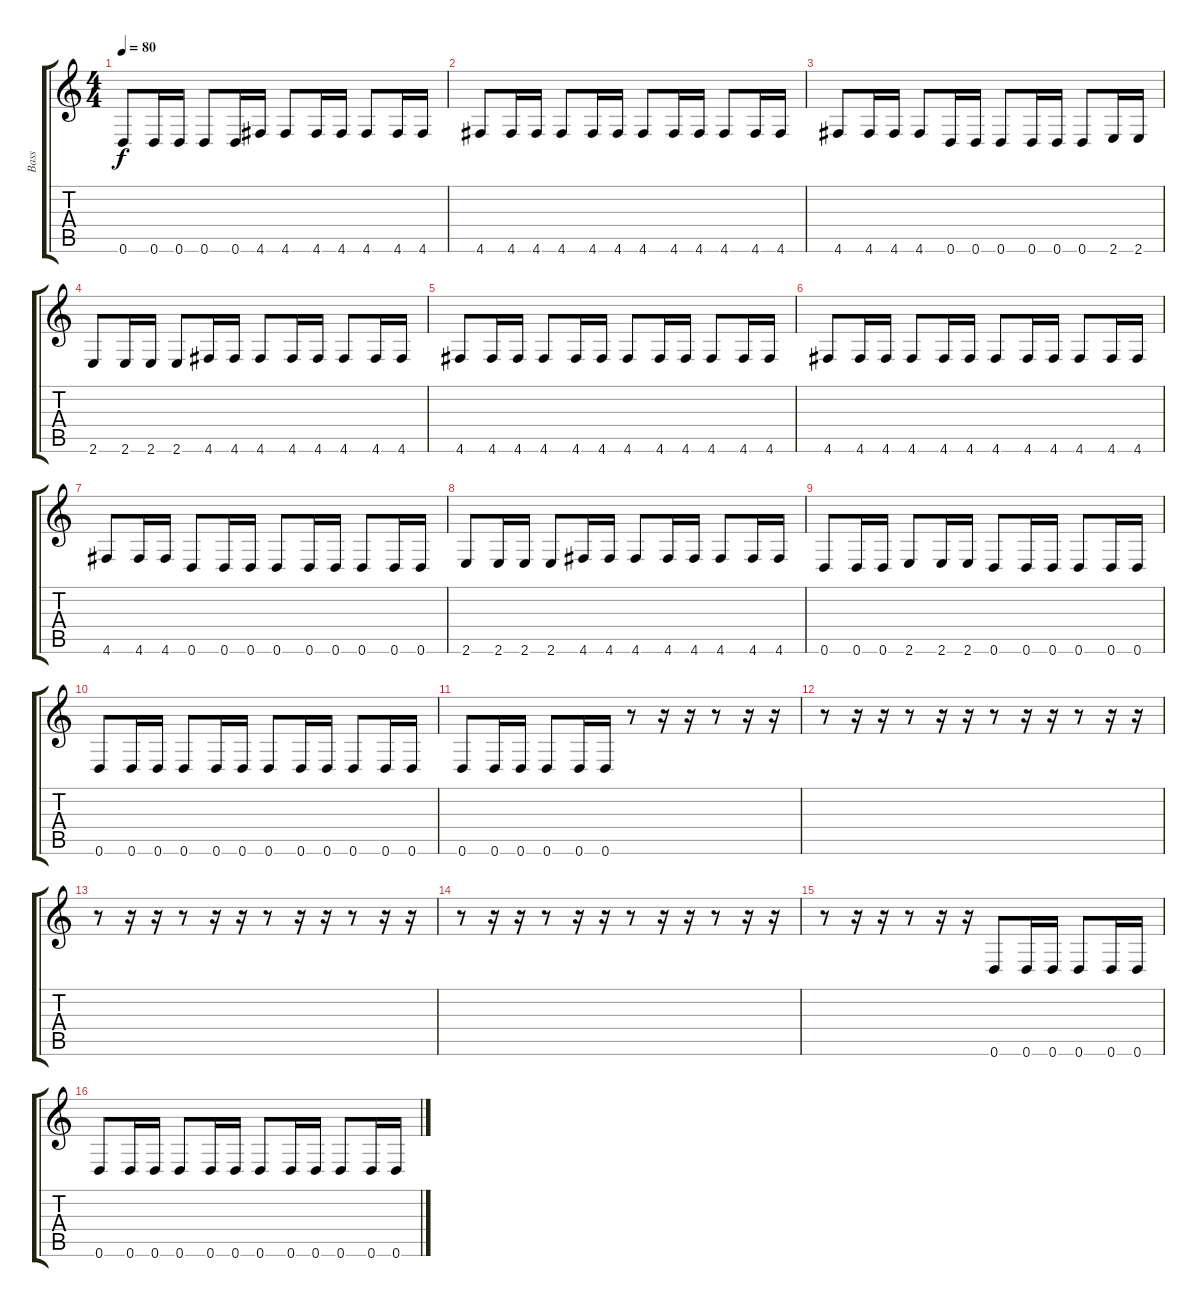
\track ("Bass" "Bass") {instrument electricbassfinger}
\staff {score tabs}
\tuning (D4 A3 F3 C3 G2 D2) {hide}
\ts (4 4)
\tempo 80
\clef g2
\ks c
0.6.8{dy f} 0.6.16 0.6.16 0.6.8 0.6.16 4.6.16 4.6.8 4.6.16 4.6.16 4.6.8 4.6.16 4.6.16 |
4.6.8 4.6.16 4.6.16 4.6.8 4.6.16 4.6.16 4.6.8 4.6.16 4.6.16 4.6.8 4.6.16 4.6.16 |
4.6.8 4.6.16 4.6.16 4.6.8 0.6.16 0.6.16 0.6.8 0.6.16 0.6.16 0.6.8 2.6.16 2.6.16 |
2.6.8 2.6.16 2.6.16 2.6.8 4.6.16 4.6.16 4.6.8 4.6.16 4.6.16 4.6.8 4.6.16 4.6.16 |
4.6.8 4.6.16 4.6.16 4.6.8 4.6.16 4.6.16 4.6.8 4.6.16 4.6.16 4.6.8 4.6.16 4.6.16 |
4.6.8 4.6.16 4.6.16 4.6.8 4.6.16 4.6.16 4.6.8 4.6.16 4.6.16 4.6.8 4.6.16 4.6.16 |
4.6.8 4.6.16 4.6.16 0.6.8 0.6.16 0.6.16 0.6.8 0.6.16 0.6.16 0.6.8 0.6.16 0.6.16 |
2.6.8 2.6.16 2.6.16 2.6.8 4.6.16 4.6.16 4.6.8 4.6.16 4.6.16 4.6.8 4.6.16 4.6.16 |
0.6.8 0.6.16 0.6.16 2.6.8 2.6.16 2.6.16 0.6.8 0.6.16 0.6.16 0.6.8 0.6.16 0.6.16 |
0.6.8 0.6.16 0.6.16 0.6.8 0.6.16 0.6.16 0.6.8 0.6.16 0.6.16 0.6.8 0.6.16 0.6.16 |
0.6.8 0.6.16 0.6.16 0.6.8 0.6.16 0.6.16 r.8 r.16 r.16 r.8 r.16 r.16 |
r.8 r.16 r.16 r.8 r.16 r.16 r.8 r.16 r.16 r.8 r.16 r.16 |
r.8 r.16 r.16 r.8 r.16 r.16 r.8 r.16 r.16 r.8 r.16 r.16 |
r.8 r.16 r.16 r.8 r.16 r.16 r.8 r.16 r.16 r.8 r.16 r.16 |
r.8 r.16 r.16 r.8 r.16 r.16 0.6.8 0.6.16 0.6.16 0.6.8 0.6.16 0.6.16 |
0.6.8 0.6.16 0.6.16 0.6.8 0.6.16 0.6.16 0.6.8 0.6.16 0.6.16 0.6.8 0.6.16 0.6.16
